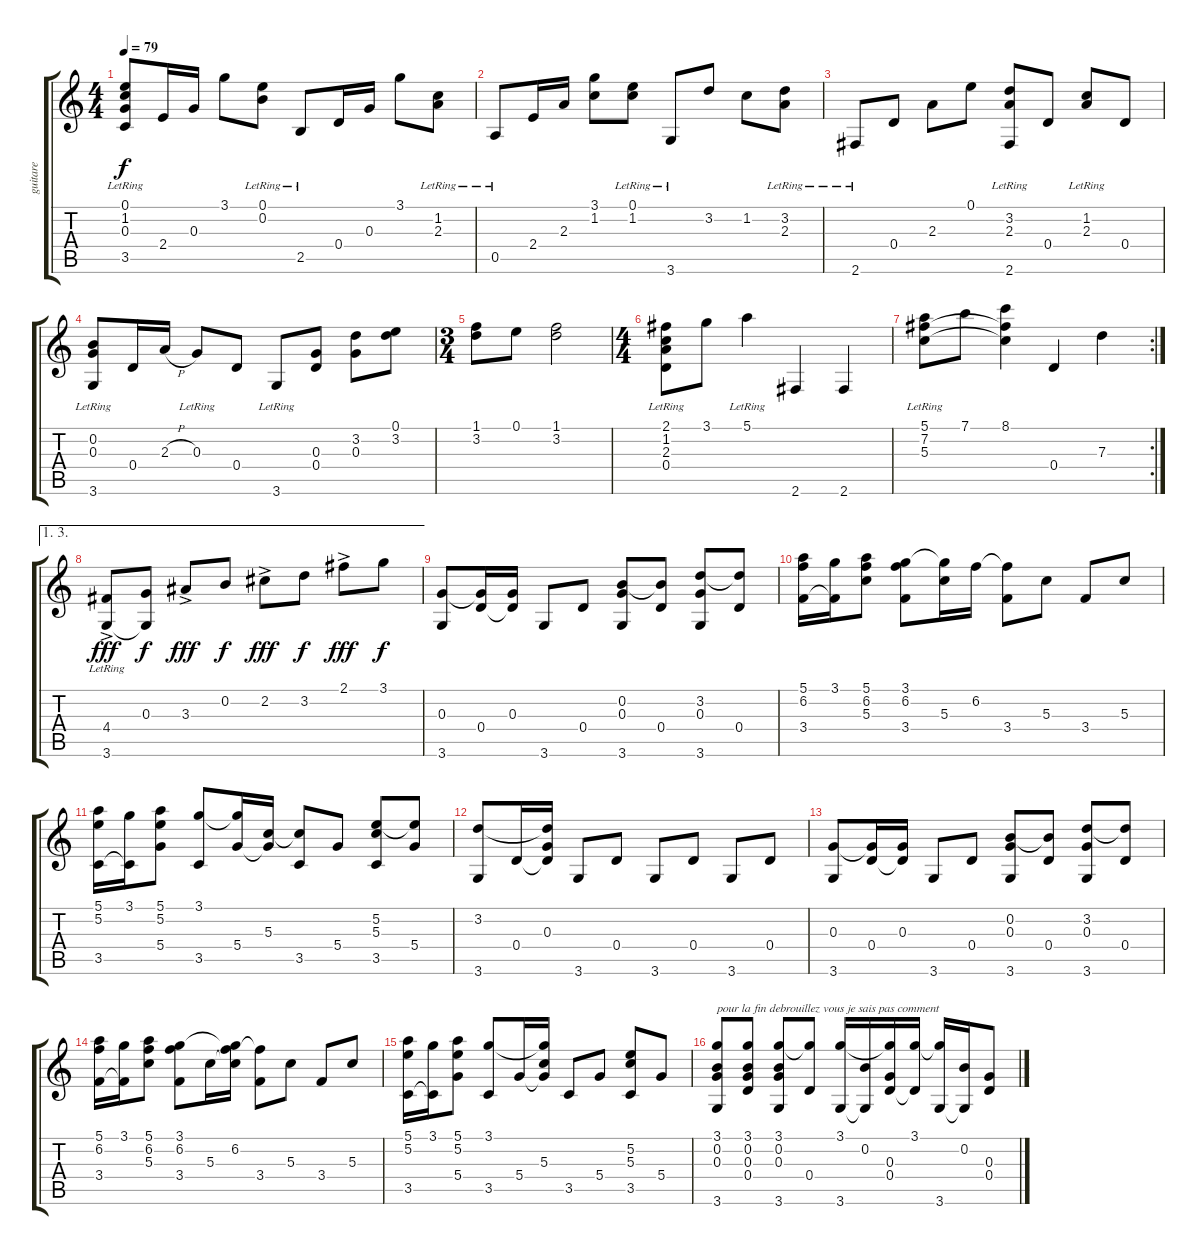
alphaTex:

\track ("guitare" "guitare") {instrument acousticguitarnylon}
\staff {score tabs}
\tuning (E4 B3 G3 D3 A2 E2) {hide}
\ts (4 4)
\tempo 79
\clef g2
\ks c
(0.1{lr} 1.2{lr} 0.3 3.5{lr}).8{dy f} 2.4.16 0.3.16 3.1.8 (0.1{lr} 0.2).8 2.5{lr}.8 0.4.16 0.3.16 3.1.8 (1.2{lr} 2.3).8 |
0.5{lr}.8 2.4.16 2.3.16 (3.1 1.2).8 (0.1{lr} 1.2).8 3.6{lr}.8 3.2.8 1.2.8 (3.2{lr} 2.3).8 |
2.6{lr}.8 0.4.8 2.3.8 0.1.8 (3.2{lr} 2.3 2.6).8 0.4.8 (1.2{lr} 2.3).8 0.4.8 |
(0.2{lr} 0.3 3.6{lr}).8 0.4.16 2.3{h}.16 0.3{lr}.8 0.4.8 3.6{lr}.8 (0.3 0.4).8 (3.2 0.3).8 (0.1 3.2).8 |
\ts (3 4)
(1.1 3.2).8 0.1.8 (1.1 3.2).2 |
\ts (4 4)
(2.1 1.2 2.3 0.4{lr}).8 3.1.8 5.1{lr}.4 2.6.4 2.6.4 |
\rc 2
(5.1 7.2{lr} 5.3{lr}).8 7.1.8 (8.1 7.2{t} 5.3{t}).4 0.4.4 7.3.4 |
\ae (1 3)
(4.4{ac} 3.6{lr}).8{dy fff} (0.3 3.6{t}).8{dy f} 3.3{ac}.8{dy fff} 0.2.8{dy f} 2.2{ac}.8{dy fff} 3.2.8{dy f} 2.1{ac}.8{dy fff} 3.1.8{dy f} |
(0.3 3.6).8 (0.3{t} 0.4).16 (0.3 0.4{t}).16 3.6.8 0.4.8 (0.2 0.3 3.6).8 (0.2{t} 0.4).8 (3.2 0.3 3.6).8 (3.2{t} 0.4).8 |
(5.1 6.2 3.4).16 (3.1 3.4{t}).16 (5.1 6.2 5.3).8 (3.1 6.2 3.4).8 (3.1{t} 5.3).16 6.2.16 (6.2{t} 3.4).8 5.3.8 3.4.8 5.3.8 |
(5.1 5.2 3.5).16 (3.1 3.5{t}).16 (5.1 5.2 5.4).8 (3.1 3.5).8 (3.1{t} 5.4).16 (5.3 5.4{t}).16 (5.3{t} 3.5).8 5.4.8 (5.2 5.3 3.5).8 (5.2{t} 5.4).8 |
(3.2 3.6).8 0.4.16 (3.2{t} 0.3 0.4{t}).16 3.6.8 0.4.8 3.6.8 0.4.8 3.6.8 0.4.8 |
(0.3 3.6).8 (0.3{t} 0.4).16 (0.3 0.4{t}).16 3.6.8 0.4.8 (0.2 0.3 3.6).8 (0.2{t} 0.4).8 (3.2 0.3 3.6).8 (3.2{t} 0.4).8 |
(5.1 6.2 3.4).16 (3.1 3.4{t}).16 (5.1 6.2 5.3).8 (3.1 6.2 3.4).8 5.3.16 (3.1{t} 6.2 5.3{t}).16 (6.2{t} 3.4).8 5.3.8 3.4.8 5.3.8 |
(5.1 5.2 3.5).16 (3.1 3.5{t}).16 (5.1 5.2 5.4).8 (3.1 3.5).8 5.4.16 (3.1{t} 5.3 5.4{t}).16 3.5.8 5.4.8 (5.2 5.3 3.5).8 5.4.8 |
(3.1 0.2 0.3 3.6).8{txt "pour la fin debrouillez vous je sais pas comment "} (3.1 0.2 0.3 0.4).8 (3.1 0.2 0.3 3.6).8 (3.1{t} 0.4).8 (3.1 3.6).16 (0.2 3.6{t}).16 (3.1{t} 0.3 0.4).16 (3.1 0.4{t}).16 (3.1{t} 3.6).16 (0.2 3.6{t}).16 (0.3 0.4).8
